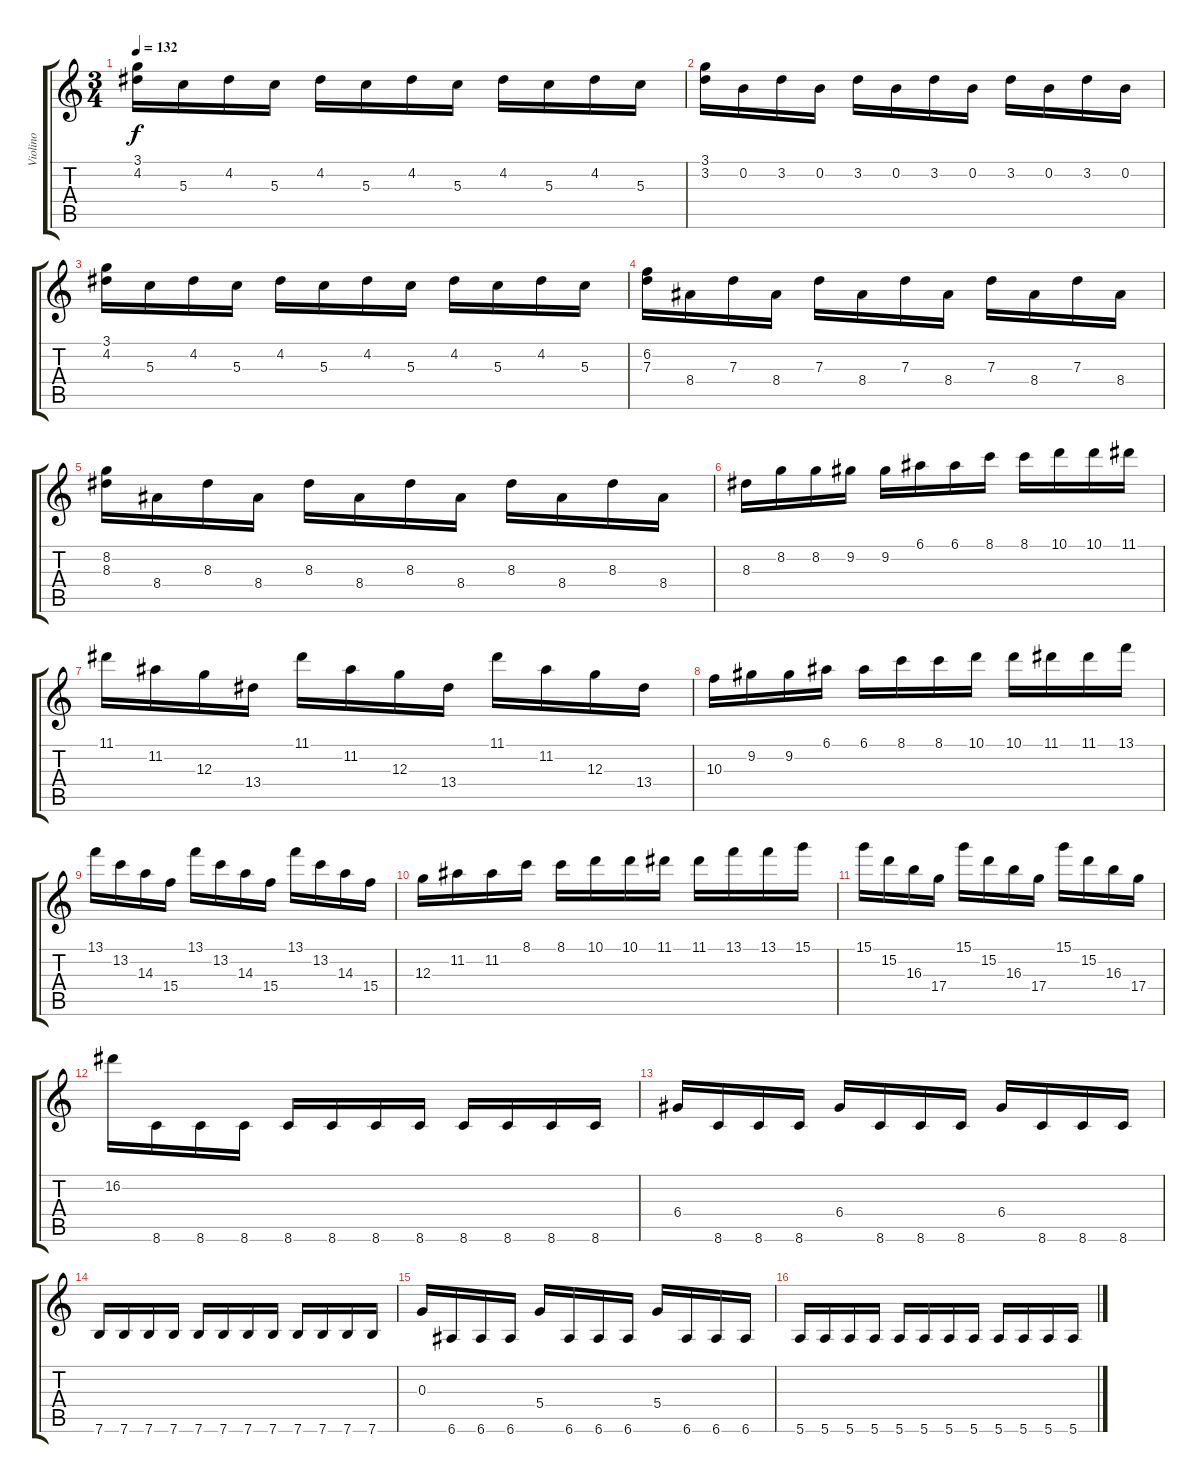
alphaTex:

\track ("Violino" "Violino") {instrument distortionguitar}
\staff {score tabs}
\tuning (E4 B3 G3 D3 A2 E2) {hide}
\ts (3 4)
\tempo 132
\clef g2
\ks c
(3.1 4.2).16{dy f} 5.3.16 4.2.16 5.3.16 4.2.16 5.3.16 4.2.16 5.3.16 4.2.16 5.3.16 4.2.16 5.3.16 |
(3.1 3.2).16 0.2.16 3.2.16 0.2.16 3.2.16 0.2.16 3.2.16 0.2.16 3.2.16 0.2.16 3.2.16 0.2.16 |
(3.1 4.2).16 5.3.16 4.2.16 5.3.16 4.2.16 5.3.16 4.2.16 5.3.16 4.2.16 5.3.16 4.2.16 5.3.16 |
(6.2 7.3).16 8.4.16 7.3.16 8.4.16 7.3.16 8.4.16 7.3.16 8.4.16 7.3.16 8.4.16 7.3.16 8.4.16 |
(8.2 8.3).16 8.4.16 8.3.16 8.4.16 8.3.16 8.4.16 8.3.16 8.4.16 8.3.16 8.4.16 8.3.16 8.4.16 |
8.3.16 8.2.16 8.2.16 9.2.16 9.2.16 6.1.16 6.1.16 8.1.16 8.1.16 10.1.16 10.1.16 11.1.16 |
11.1.16 11.2.16 12.3.16 13.4.16 11.1.16 11.2.16 12.3.16 13.4.16 11.1.16 11.2.16 12.3.16 13.4.16 |
10.3.16 9.2.16 9.2.16 6.1.16 6.1.16 8.1.16 8.1.16 10.1.16 10.1.16 11.1.16 11.1.16 13.1.16 |
13.1.16 13.2.16 14.3.16 15.4.16 13.1.16 13.2.16 14.3.16 15.4.16 13.1.16 13.2.16 14.3.16 15.4.16 |
12.3.16 11.2.16 11.2.16 8.1.16 8.1.16 10.1.16 10.1.16 11.1.16 11.1.16 13.1.16 13.1.16 15.1.16 |
15.1.16 15.2.16 16.3.16 17.4.16 15.1.16 15.2.16 16.3.16 17.4.16 15.1.16 15.2.16 16.3.16 17.4.16 |
16.2.16 8.6.16 8.6.16 8.6.16 8.6.16 8.6.16 8.6.16 8.6.16 8.6.16 8.6.16 8.6.16 8.6.16 |
6.4.16 8.6.16 8.6.16 8.6.16 6.4.16 8.6.16 8.6.16 8.6.16 6.4.16 8.6.16 8.6.16 8.6.16 |
7.6.16 7.6.16 7.6.16 7.6.16 7.6.16 7.6.16 7.6.16 7.6.16 7.6.16 7.6.16 7.6.16 7.6.16 |
0.3.16 6.6.16 6.6.16 6.6.16 5.4.16 6.6.16 6.6.16 6.6.16 5.4.16 6.6.16 6.6.16 6.6.16 |
5.6.16 5.6.16 5.6.16 5.6.16 5.6.16 5.6.16 5.6.16 5.6.16 5.6.16 5.6.16 5.6.16 5.6.16
